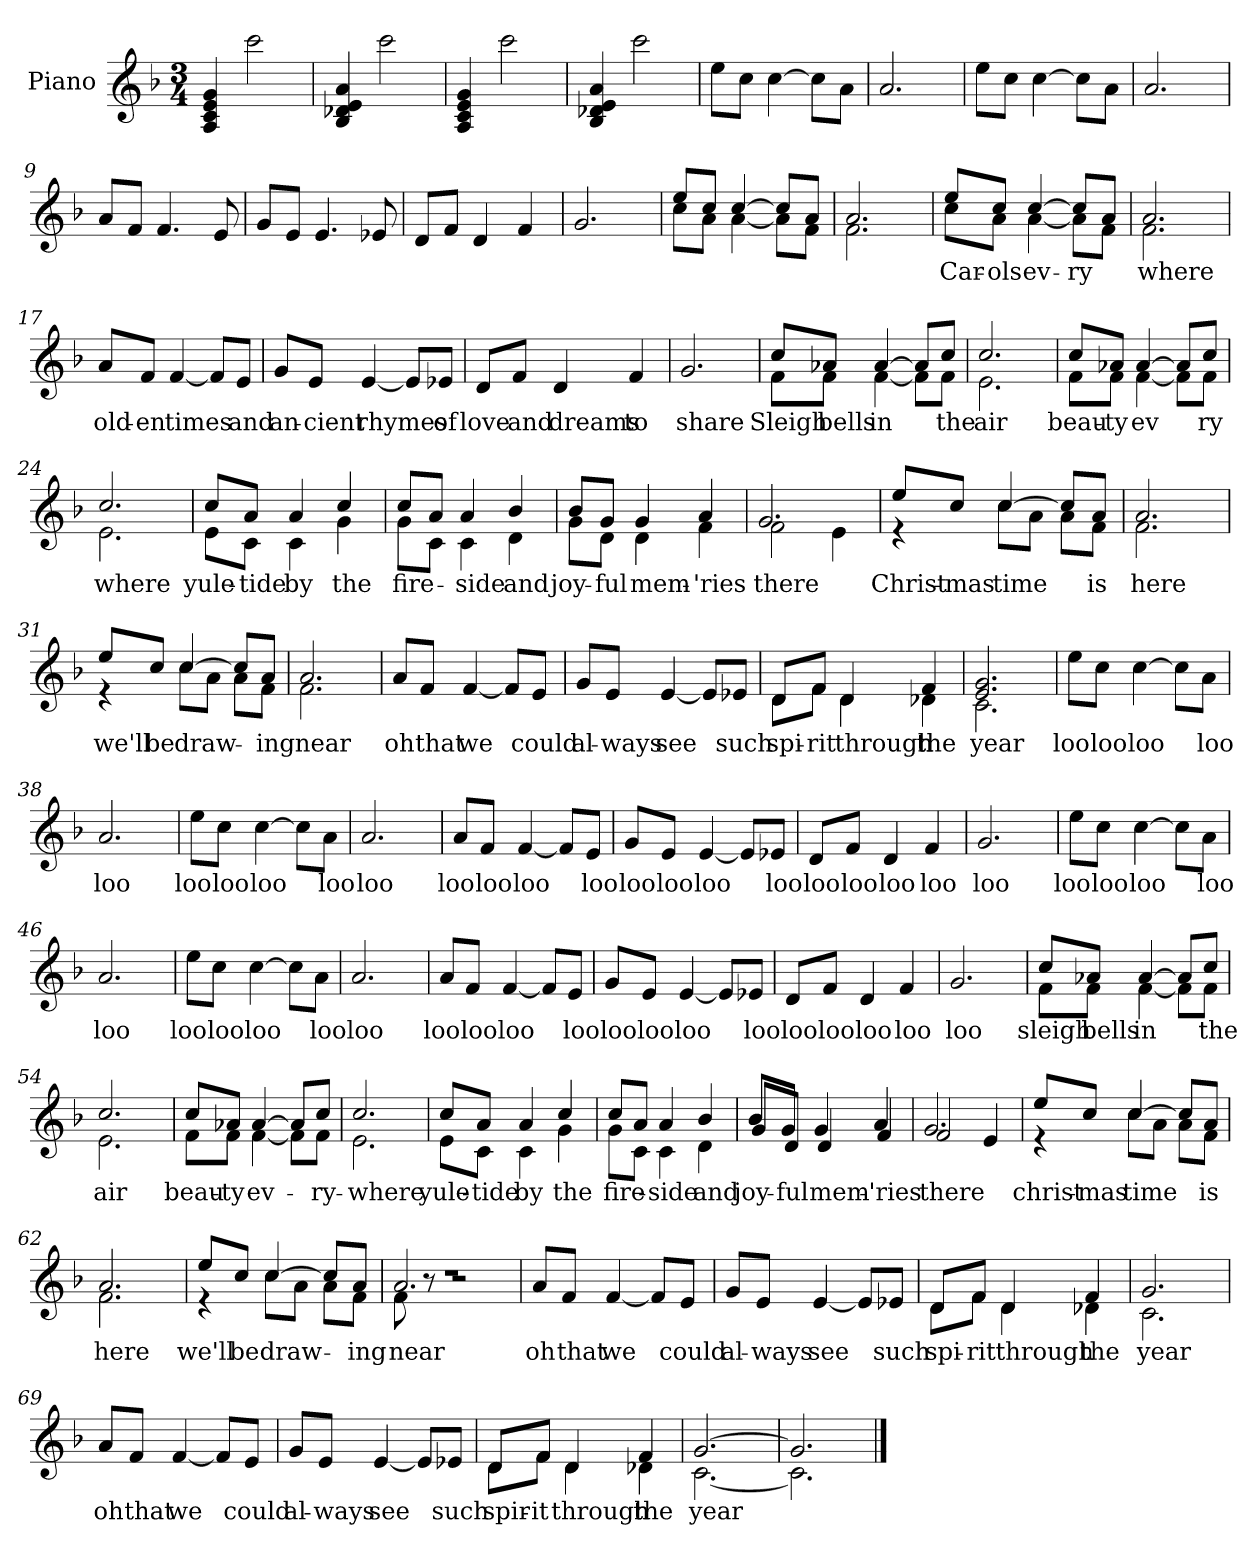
**kern	**text
*part1	*part1
*staff1	*staff1
*I"Piano	*
*I'Pno.	*
*clefG2	*
*k[b-]	*
*M3/4	*
=1	=1
4A/ 4c/ 4e/ 4g/	.
2ccc\	.
=2	=2
4B-/ 4d-X/ 4e/ 4a/	.
2ccc\	.
=3	=3
4A/ 4c/ 4e/ 4g/	.
2ccc\	.
=4	=4
4B-/ 4d-X/ 4e/ 4a/	.
2ccc\	.
!!LO:LB:g=z
=5	=5
8ee\L	.
8cc\J	.
[4cc\	.
8cc\L]	.
8a\J	.
=6	=6
2.a/	.
!!LO:LB:g=z
=7	=7
8ee\L	.
8cc\J	.
[4cc\	.
8cc\L]	.
8a\J	.
=8	=8
2.a/	.
!!LO:PB:g=z
=9	=9
8a/L	.
8f/J	.
4.f/	.
8e/	.
!!LO:LB:g=z
=10	=10
8g/L	.
8e/J	.
4.e/	.
8e-X/	.
!!LO:LB:g=z
=11	=11
8d/L	.
8f/J	.
4d/	.
4f/	.
=12	=12
2.g/	.
!!LO:LB:g=z
=13	=13
*^	*
8ee/L	8cc\L	.
8cc/J	8a\J	.
[4cc/	[4a\	.
8cc/L]	8a\L]	.
8a/J	8f\J	.
=14	=14	=14
2.a/	2.f\	.
!!LO:PB:g=z	!!
=15	=15	=15
!	!	!LO:LY:b
8ee/L	8cc\L	Car-
!	!	!LO:LY:b
8cc/J	8a\J	-ols
!	!	!LO:LY:b
[4cc/	[4a\	ev-
!	!	!LO:LY:b
8cc/L]	8a\L]	-ry
8a/J	8f\J	.
=16	=16	=16
!	!	!LO:LY:b
2.a/	2.f\	where
!!LO:LB:g=z	!!
=17	=17	=17
!	!	!LO:LY:b
*v	*v	*
8a/L	old-
!	!LO:LY:b
8f/J	-en
!	!LO:LY:b
[4f/	times
8f/L]	.
!	!LO:LY:b
8e/J	and
!!LO:LB:g=z
=18	=18
!	!LO:LY:b
8g/L	an-
!	!LO:LY:b
8e/J	-cient
!	!LO:LY:b
[4e/	rhymes
8e/L]	.
!	!LO:LY:b
8e-X/J	of
!!LO:LB:g=z
=19	=19
!	!LO:LY:b
8d/L	love
!	!LO:LY:b
8f/J	and
!	!LO:LY:b
4d/	dreams
!	!LO:LY:b
4f/	to
=20	=20
!	!LO:LY:b
2.g/	share
!!LO:PB:g=z
=21	=21
!	!LO:LY:b
*^	*
8cc/L	8f\L	Sleigh
!	!	!LO:LY:b
8a-X/J	8f\J	bells
!	!	!LO:LY:b
[4a-/	[4f\	in
8a-/L]	8f\L]	.
!	!	!LO:LY:b
8cc/J	8f\J	the
=22	=22	=22
!	!	!LO:LY:b
2.cc/	2.e\	air
!!LO:LB:g=z	!!
=23	=23	=23
!	!	!LO:LY:b
8cc/L	8f\L	beau-
!	!	!LO:LY:b
8a-X/J	8f\J	-ty
!	!	!LO:LY:b
[4a-/	[4f\	ev
8a-/L]	8f\L]	.
!	!	!LO:LY:b
8cc/J	8f\J	ry
=24	=24	=24
!	!	!LO:LY:b
2.cc/	2.e\	where
!!LO:LB:g=z	!!
=25	=25	=25
!	!	!LO:LY:b
8cc/L	8e\L	yule-
!	!	!LO:LY:b
8a/J	8c\J	-tide
!	!	!LO:LY:b
4a/	4c\	by
!	!	!LO:LY:b
4cc/	4g\	the
=26	=26	=26
!	!	!LO:LY:b
8cc/L	8g\L	fire-
8a/J	8c\J	.
!	!	!LO:LY:b
4a/	4c\	-side
!	!	!LO:LY:b
4b-/	4d\	and
!!LO:LB:g=z	!!
=27	=27	=27
!	!	!LO:LY:b
8b-/L	8g\L	joy-
!	!	!LO:LY:b
8g/J	8d\J	-ful
!	!	!LO:LY:b
4g/	4d\	mem-
!	!	!LO:LY:b
4a/	4f\	-'ries
=28	=28	=28
!	!	!LO:LY:b
2.g/	2f\	there
.	4e\	.
!!LO:PB:g=z	!!
=29	=29	=29
!	!	!LO:LY:b
8ee/L	4r	Christ-
!	!	!LO:LY:b
8cc/J	.	-mas
!	!	!LO:LY:b
[4cc/	8cc\L	time
.	8a\J	.
8cc/L]	8a\L	.
!	!	!LO:LY:b
8a/J	8f\J	is
=30	=30	=30
!	!	!LO:LY:b
2.a/	2.f\	here
!!LO:LB:g=z	!!
=31	=31	=31
!	!	!LO:LY:b
8ee/L	4r	we'll
!	!	!LO:LY:b
8cc/J	.	be
!	!	!LO:LY:b
[4cc/	8cc\L	draw-
.	8a\J	.
8cc/L]	8a\L	.
!	!	!LO:LY:b
8a/J	8f\J	-ing
=32	=32	=32
!	!	!LO:LY:b
2.a/	2.f\	near
!!LO:LB:g=z	!!
=33	=33	=33
!	!	!LO:LY:b
*v	*v	*
8a/L	oh
!	!LO:LY:b
8f/J	that
!	!LO:LY:b
[4f/	we
8f/L]	.
!	!LO:LY:b
8e/J	could
!!LO:LB:g=z
=34	=34
!	!LO:LY:b
8g/L	al-
!	!LO:LY:b
8e/J	-ways
!	!LO:LY:b
[4e/	see
8e/L]	.
!	!LO:LY:b
8e-X/J	such
!!LO:PB:g=z
=35	=35
!	!LO:LY:b
*^	*
8d/L	8d\L	spi-
!	!	!LO:LY:b
8f/J	8f\J	-rit
!	!	!LO:LY:b
4d/	4d\	through
!	!	!LO:LY:b
4f/	4d-X\	the
=36	=36	=36
!	!	!LO:LY:b
2.e/ 2.g/	2.c\	year
!!LO:LB:g=z	!!
=37	=37	=37
!	!	!LO:LY:b
*v	*v	*
8ee\L	loo
!	!LO:LY:b
8cc\J	loo
!	!LO:LY:b
[4cc\	loo
8cc\L]	.
!	!LO:LY:b
8a\J	loo
=38	=38
!	!LO:LY:b
2.a/	loo
!!LO:LB:g=z
=39	=39
!	!LO:LY:b
8ee\L	loo
!	!LO:LY:b
8cc\J	loo
!	!LO:LY:b
[4cc\	loo
8cc\L]	.
!	!LO:LY:b
8a\J	loo
=40	=40
!	!LO:LY:b
2.a/	loo
!!LO:LB:g=z
=41	=41
!	!LO:LY:b
8a/L	loo
!	!LO:LY:b
8f/J	loo
!	!LO:LY:b
[4f/	loo
8f/L]	.
!	!LO:LY:b
8e/J	loo
=42	=42
!	!LO:LY:b
8g/L	loo
!	!LO:LY:b
8e/J	loo
!	!LO:LY:b
[4e/	loo
8e/L]	.
!	!LO:LY:b
8e-X/J	loo
!!LO:PB:g=z
=43	=43
!	!LO:LY:b
8d/L	loo
!	!LO:LY:b
8f/J	loo
!	!LO:LY:b
4d/	loo
!	!LO:LY:b
4f/	loo
=44	=44
!	!LO:LY:b
2.g/	loo
!!LO:LB:g=z
=45	=45
!	!LO:LY:b
8ee\L	loo
!	!LO:LY:b
8cc\J	loo
!	!LO:LY:b
[4cc\	loo
8cc\L]	.
!	!LO:LY:b
8a\J	loo
=46	=46
!	!LO:LY:b
2.a/	loo
!!LO:LB:g=z
=47	=47
!	!LO:LY:b
8ee\L	loo
!	!LO:LY:b
8cc\J	loo
!	!LO:LY:b
[4cc\	loo
8cc\L]	.
!	!LO:LY:b
8a\J	loo
=48	=48
!	!LO:LY:b
2.a/	loo
!!LO:LB:g=z
=49	=49
!	!LO:LY:b
8a/L	loo
!	!LO:LY:b
8f/J	loo
!	!LO:LY:b
[4f/	loo
8f/L]	.
!	!LO:LY:b
8e/J	loo
=50	=50
!	!LO:LY:b
8g/L	loo
!	!LO:LY:b
8e/J	loo
!	!LO:LY:b
[4e/	loo
8e/L]	.
!	!LO:LY:b
8e-X/J	loo
!!LO:PB:g=z
=51	=51
!	!LO:LY:b
8d/L	loo
!	!LO:LY:b
8f/J	loo
!	!LO:LY:b
4d/	loo
!	!LO:LY:b
4f/	loo
=52	=52
!	!LO:LY:b
2.g/	loo
!!LO:LB:g=z
=53	=53
!	!LO:LY:b
*^	*
8cc/L	8f\L	sleigh
!	!	!LO:LY:b
8a-X/J	8f\J	bells
!	!	!LO:LY:b
[4a-/	[4f\	in
8a-/L]	8f\L]	.
!	!	!LO:LY:b
8cc/J	8f\J	the
=54	=54	=54
!	!	!LO:LY:b
2.cc/	2.e\	air
!!LO:LB:g=z	!!
=55	=55	=55
!	!	!LO:LY:b
8cc/L	8f\L	beau-
!	!	!LO:LY:b
8a-X/J	8f\J	-ty
!	!	!LO:LY:b
[4a-/	[4f\	ev-
8a-/L]	8f\L]	.
!	!	!LO:LY:b
8cc/J	8f\J	-ry-
=56	=56	=56
!	!	!LO:LY:b
2.cc/	2.e\	-where
!!LO:LB:g=z	!!
=57	=57	=57
!	!	!LO:LY:b
8cc/L	8e\L	yule-
!	!	!LO:LY:b
8a/J	8c\J	-tide
!	!	!LO:LY:b
4a/	4c\	by
!	!	!LO:LY:b
4cc/	4g\	the
=58	=58	=58
!	!	!LO:LY:b
8cc/L	8g\L	fire-
8a/J	8c\J	.
!	!	!LO:LY:b
4a/	4c\	-side
!	!	!LO:LY:b
4b-/	4d\	and
!!LO:PB:g=z	!!
=59	=59	=59
!	!	!LO:LY:b
8b-/L	8g/L	joy-
!	!	!LO:LY:b
8g/J	8d/J	-ful
!	!	!LO:LY:b
4g/	4d/	mem-
!	!	!LO:LY:b
4a/	4f/	-'ries
=60	=60	=60
!	!	!LO:LY:b
2.g/	2f/	there
.	4e/	.
!!LO:LB:g=z	!!
=61	=61	=61
!	!	!LO:LY:b
8ee/L	4r	christ-
!	!	!LO:LY:b
8cc/J	.	-mas
!	!	!LO:LY:b
[4cc/	8cc\L	time
.	8a\J	.
8cc/L]	8a\L	.
!	!	!LO:LY:b
8a/J	8f\J	is
=62	=62	=62
!	!	!LO:LY:b
2.a/	2.f\	here
!!LO:LB:g=z	!!
=63	=63	=63
!	!	!LO:LY:b
8ee/L	4r	we'll
!	!	!LO:LY:b
8cc/J	.	be
!	!	!LO:LY:b
[4cc/	8cc\L	draw-
.	8a\J	.
8cc/L]	8a\L	.
!	!	!LO:LY:b
8a/J	8f\J	-ing
=64	=64	=64
!	!	!LO:LY:b
*	*^	*
2.a/	8f\	2.r	near
.	8r	.	.
.	2r	.	.
*	*v	*v	*
!!LO:LB:g=z
=65	=65	=65
!	!	!LO:LY:b
*v	*v	*
8a/L	oh
!	!LO:LY:b
8f/J	that
!	!LO:LY:b
[4f/	we
8f/L]	.
!	!LO:LY:b
8e/J	could
!!LO:PB:g=z
=66	=66
!	!LO:LY:b
8g/L	al-
!	!LO:LY:b
8e/J	-ways
!	!LO:LY:b
[4e/	see
8e/L]	.
!	!LO:LY:b
8e-X/J	such
!!LO:LB:g=z
=67	=67
!	!LO:LY:b
*^	*
8d/L	8d\L	spi-
!	!	!LO:LY:b
8f/J	8f\J	-rit
!	!	!LO:LY:b
4d/	4d\	through
!	!	!LO:LY:b
4f/	4d-X\	the
=68	=68	=68
!	!	!LO:LY:b
2.g/	2.c\	year
!!LO:LB:g=z	!!
=69	=69	=69
!	!	!LO:LY:b
*v	*v	*
8a/L	oh
!	!LO:LY:b
8f/J	that
!	!LO:LY:b
[4f/	we
8f/L]	.
!	!LO:LY:b
8e/J	could
!!LO:LB:g=z
=70	=70
!	!LO:LY:b
8g/L	al-
!	!LO:LY:b
8e/J	-ways
!	!LO:LY:b
[4e/	see
8e/L]	.
!	!LO:LY:b
8e-X/J	such
!!LO:PB:g=z
=71	=71
!	!LO:LY:b
*^	*
8d/L	8d\L	spir-
!	!	!LO:LY:b
8f/J	8f\J	-it
!	!	!LO:LY:b
4d/	4d\	through
!	!	!LO:LY:b
4f/	4d-X\	the
=72	=72	=72
!	!	!LO:LY:b
[2.g/	[2.c\	year
=73	=73	=73
2.g/]	2.c\]	.
*v	*v	*
==	==
*-	*-
